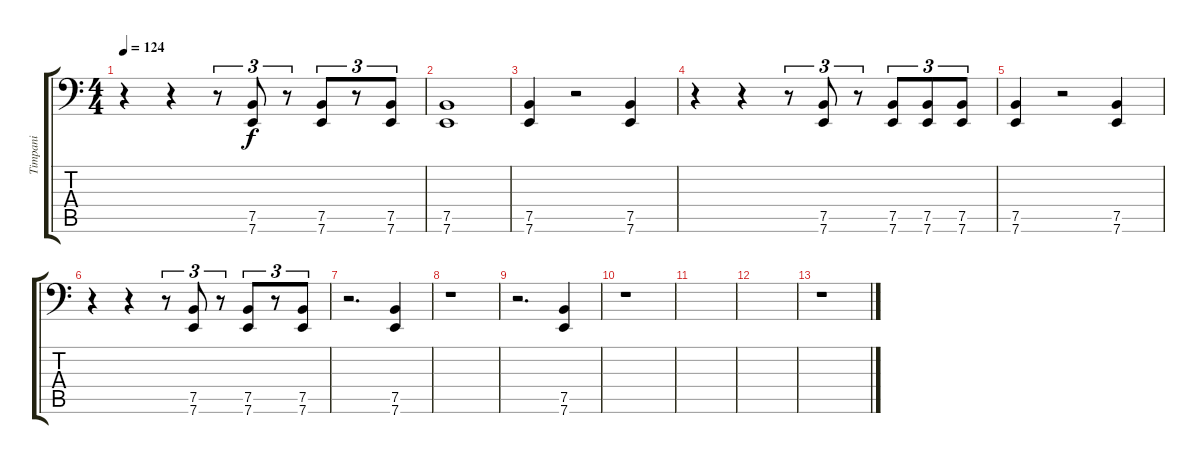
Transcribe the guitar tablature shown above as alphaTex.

\track ("Timpani" "Timpani") {instrument timpani}
\staff {score tabs}
\tuning (C4 G3 D3 A2 E2 A1) {hide}
\ts (4 4)
\tempo 124
\clef f4
\ks c
r.4{dy f} r.4 r.8{tu (3 2)} (7.5 7.6).8{tu (3 2)} r.8{tu (3 2)} (7.5 7.6).8{tu (3 2)} r.8{tu (3 2)} (7.5 7.6).8{tu (3 2)} |
(7.5 7.6).1 |
(7.5 7.6).4 r.2 (7.5 7.6).4 |
r.4 r.4 r.8{tu (3 2)} (7.5 7.6).8{tu (3 2)} r.8{tu (3 2)} (7.5 7.6).8{tu (3 2)} (7.5 7.6).8{tu (3 2)} (7.5 7.6).8{tu (3 2)} |
(7.5 7.6).4 r.2 (7.5 7.6).4 |
r.4 r.4 r.8{tu (3 2)} (7.5 7.6).8{tu (3 2)} r.8{tu (3 2)} (7.5 7.6).8{tu (3 2)} r.8{tu (3 2)} (7.5 7.6).8{tu (3 2)} |
r.2{d} (7.5 7.6).4 |
r.1 |
r.2{d} (7.5 7.6).4 |
r.1 |
|
|
r.1
